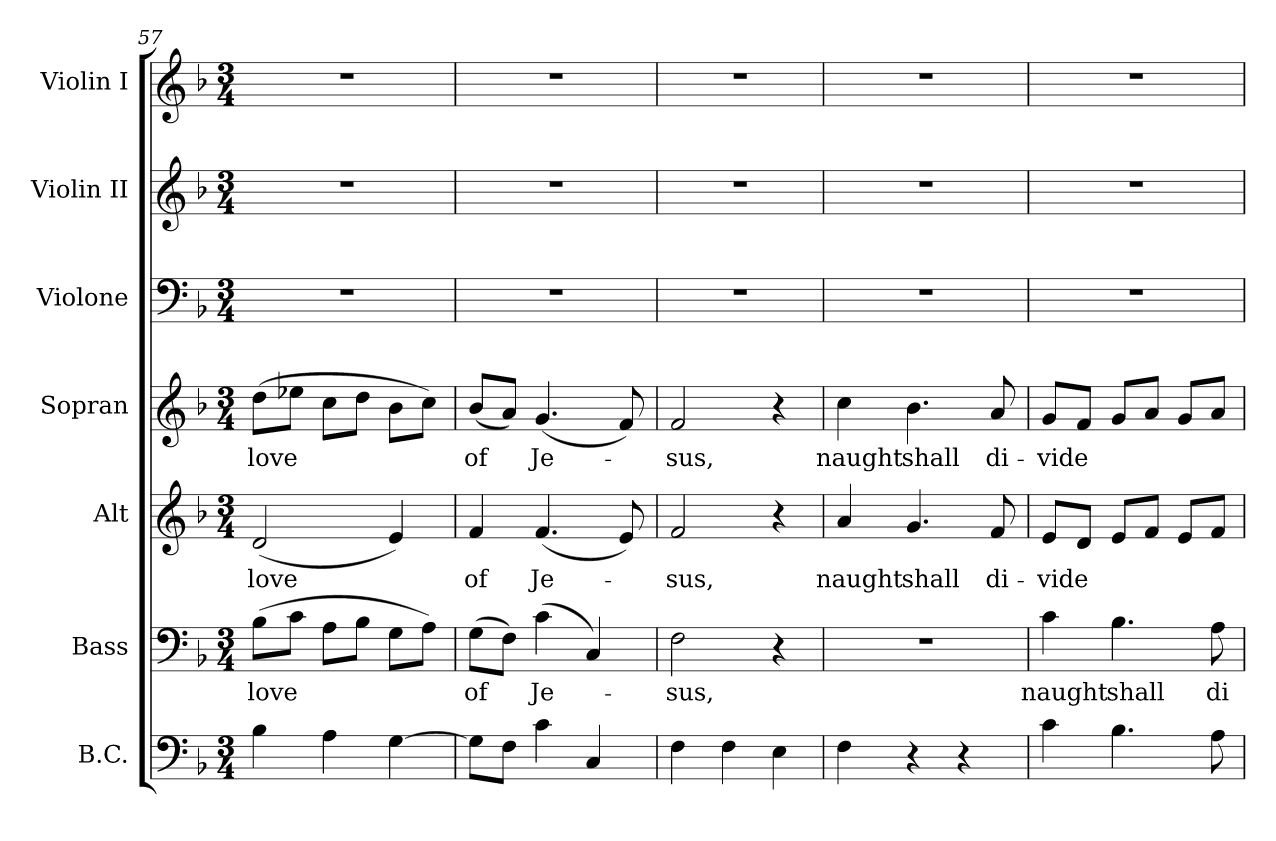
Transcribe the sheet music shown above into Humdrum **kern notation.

**kern	**kern	**text	**kern	**text	**kern	**text	**kern	**kern	**kern
*part7	*part6	*part6	*part5	*part5	*part4	*part4	*part3	*part2	*part1
*staff7	*staff6	*staff6	*staff5	*staff5	*staff4	*staff4	*staff3	*staff2	*staff1
*I"B.C.	*I"Bass	*	*I"Alt	*	*I"Sopran	*	*I"Violone	*I"Violin II	*I"Violin I
*	*I'B.	*	*I'A.	*	*I'S.	*	*	*I'Vln. II	*I'Vln. I
*clefF4	*clefF4	*	*clefG2	*	*clefG2	*	*clefF4	*clefG2	*clefG2
*k[b-]	*k[b-]	*	*k[b-]	*	*k[b-]	*	*k[b-]	*k[b-]	*k[b-]
*F:	*F:	*	*F:	*	*F:	*	*F:	*F:	*F:
*M3/4	*M3/4	*	*M3/4	*	*M3/4	*	*M3/4	*M3/4	*M3/4
=57	=57	=57	=57	=57	=57	=57	=57	=57	=57
!	!	!LO:LY:b:color=#000000	!	!	!	!	!	!	!
!	!	!	!	!LO:LY:b:color=#000000	!	!	!	!	!
!	!	!	!	!	!	!LO:LY:b:color=#000000	!LO:N:vis=1	!LO:N:vis=1	!LO:N:vis=1
4B-i\	(8B-i\L	love	(2di/	love	(8ddi\L	love	2.r	2.r	2.r
.	8ci\J	.	.	.	8ee-Xi\J	.	.	.	.
4Ai\	8Ai\L	.	.	.	8cci\L	.	.	.	.
.	8B-i\J	.	.	.	8ddi\J	.	.	.	.
[4Gi\	8Gi\L	.	4ei/)	.	8b-i\L	.	.	.	.
.	8Ai\J)	.	.	.	8cci\J)	.	.	.	.
!!LO:PB:g=z
=58	=58	=58	=58	=58	=58	=58	=58	=58	=58
!	!	!LO:LY:b:color=#000000	!	!	!	!	!	!	!
!	!	!	!	!LO:LY:b:color=#000000	!	!	!	!	!
!	!	!	!	!	!	!LO:LY:b:color=#000000	!LO:N:vis=1	!LO:N:vis=1	!LO:N:vis=1
8Gi\L]	(8Gi\L	of	4fi/	of	(8b-i/L	of	2.r	2.r	2.r
8Fi\J	8Fi\J)	.	.	.	8ai/J)	.	.	.	.
!	!	!LO:LY:b:color=#000000	!	!	!	!	!	!	!
!	!	!	!	!LO:LY:b:color=#000000	!	!	!	!	!
!	!	!	!	!	!	!LO:LY:b:color=#000000	!	!	!
4ci\	(4ci\	Je-	(4.fi/	Je-	(4.gi/	Je-	.	.	.
4Ci/	4Ci/)	.	.	.	.	.	.	.	.
.	.	.	8ei/)	.	8fi/)	.	.	.	.
=59	=59	=59	=59	=59	=59	=59	=59	=59	=59
!	!	!LO:LY:b:color=#000000	!	!	!	!	!	!	!
!	!	!	!	!LO:LY:b:color=#000000	!	!	!	!	!
!	!	!	!	!	!	!LO:LY:b:color=#000000	!LO:N:vis=1	!LO:N:vis=1	!LO:N:vis=1
4Fi\	2Fi\	-sus,	2fi/	-sus,	2fi/	-sus,	2.r	2.r	2.r
4Fi\	.	.	.	.	.	.	.	.	.
4Ei\	4r	.	4r	.	4r	.	.	.	.
=60	=60	=60	=60	=60	=60	=60	=60	=60	=60
!	!LO:N:vis=1	!	!	!	!	!	!	!	!
!	!	!	!	!LO:LY:b:color=#000000	!	!	!	!	!
!	!	!	!	!	!	!LO:LY:b:color=#000000	!LO:N:vis=1	!LO:N:vis=1	!LO:N:vis=1
4Fi\	2.r	.	4ai/	naught	4cci\	naught	2.r	2.r	2.r
!	!	!	!	!LO:LY:b:color=#000000	!	!	!	!	!
!	!	!	!	!	!	!LO:LY:b:color=#000000	!	!	!
4r	.	.	4.gi/	shall	4.b-i\	shall	.	.	.
4r	.	.	.	.	.	.	.	.	.
!	!	!	!	!LO:LY:b:color=#000000	!	!	!	!	!
!	!	!	!	!	!	!LO:LY:b:color=#000000	!	!	!
.	.	.	8fi/	di-	8ai/	di-	.	.	.
=61	=61	=61	=61	=61	=61	=61	=61	=61	=61
!	!	!LO:LY:b:color=#000000	!	!	!	!	!	!	!
!	!	!	!	!LO:LY:b:color=#000000	!	!	!	!	!
!	!	!	!	!	!	!LO:LY:b:color=#000000	!LO:N:vis=1	!LO:N:vis=1	!LO:N:vis=1
4ci\	4ci\	naught	8ei/L	-vide	8gi/L	-vide	2.r	2.r	2.r
.	.	.	8di/J	.	8fi/J	.	.	.	.
!	!	!LO:LY:b:color=#000000	!	!	!	!	!	!	!
4.B-i\	4.B-i\	shall	8ei/L	.	8gi/L	.	.	.	.
.	.	.	8fi/J	.	8ai/J	.	.	.	.
.	.	.	8ei/L	.	8gi/L	.	.	.	.
!	!	!LO:LY:b:color=#000000	!	!	!	!	!	!	!
8Ai\	8Ai\	di-	8fi/J	.	8ai/J	.	.	.	.
=	=	=	=	=	=	=	=	=	=
*-	*-	*-	*-	*-	*-	*-	*-	*-	*-
